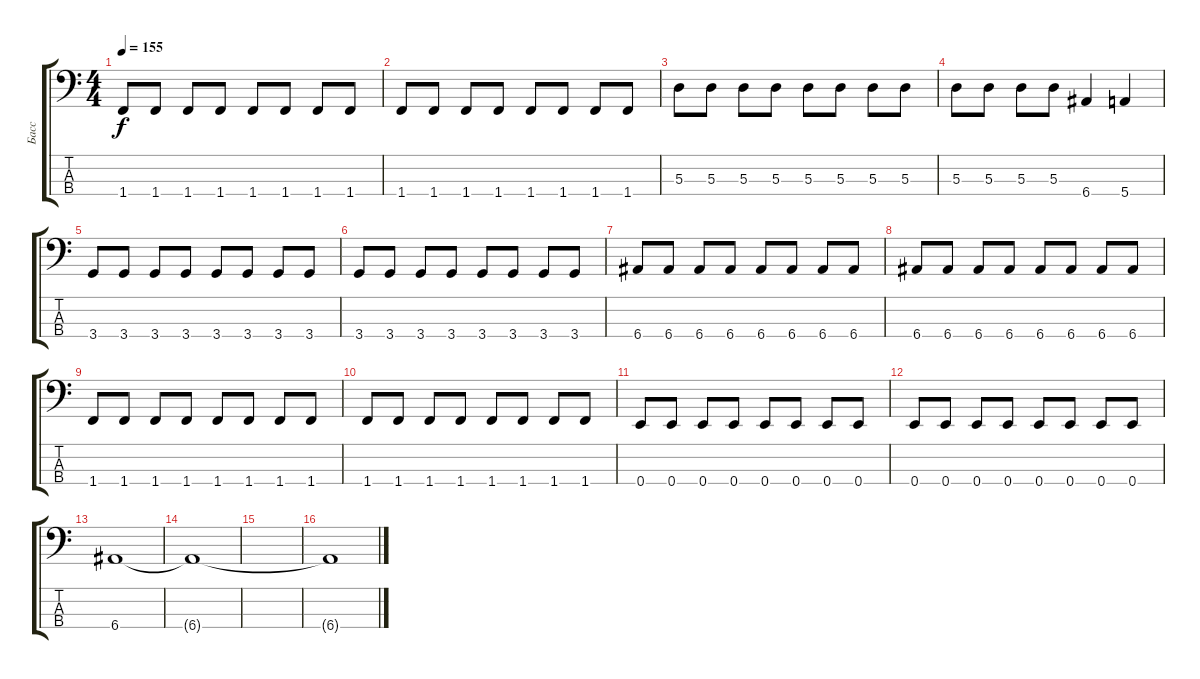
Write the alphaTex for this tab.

\track ("Басс" "Басс") {instrument slapbass2}
\staff {score tabs}
\tuning (G2 D2 A1 E1) {hide}
\ts (4 4)
\tempo 155
\clef f4
\ks c
1.4.8{dy f} 1.4.8 1.4.8 1.4.8 1.4.8 1.4.8 1.4.8 1.4.8 |
1.4.8 1.4.8 1.4.8 1.4.8 1.4.8 1.4.8 1.4.8 1.4.8 |
5.3.8 5.3.8 5.3.8 5.3.8 5.3.8 5.3.8 5.3.8 5.3.8 |
5.3.8 5.3.8 5.3.8 5.3.8 6.4.4 5.4.4 |
3.4.8 3.4.8 3.4.8 3.4.8 3.4.8 3.4.8 3.4.8 3.4.8 |
3.4.8 3.4.8 3.4.8 3.4.8 3.4.8 3.4.8 3.4.8 3.4.8 |
6.4.8 6.4.8 6.4.8 6.4.8 6.4.8 6.4.8 6.4.8 6.4.8 |
6.4.8 6.4.8 6.4.8 6.4.8 6.4.8 6.4.8 6.4.8 6.4.8 |
1.4.8 1.4.8 1.4.8 1.4.8 1.4.8 1.4.8 1.4.8 1.4.8 |
1.4.8 1.4.8 1.4.8 1.4.8 1.4.8 1.4.8 1.4.8 1.4.8 |
0.4.8 0.4.8 0.4.8 0.4.8 0.4.8 0.4.8 0.4.8 0.4.8 |
0.4.8 0.4.8 0.4.8 0.4.8 0.4.8 0.4.8 0.4.8 0.4.8 |
6.4.1 |
6.4{t}.1 |
|
6.4{t}.1
